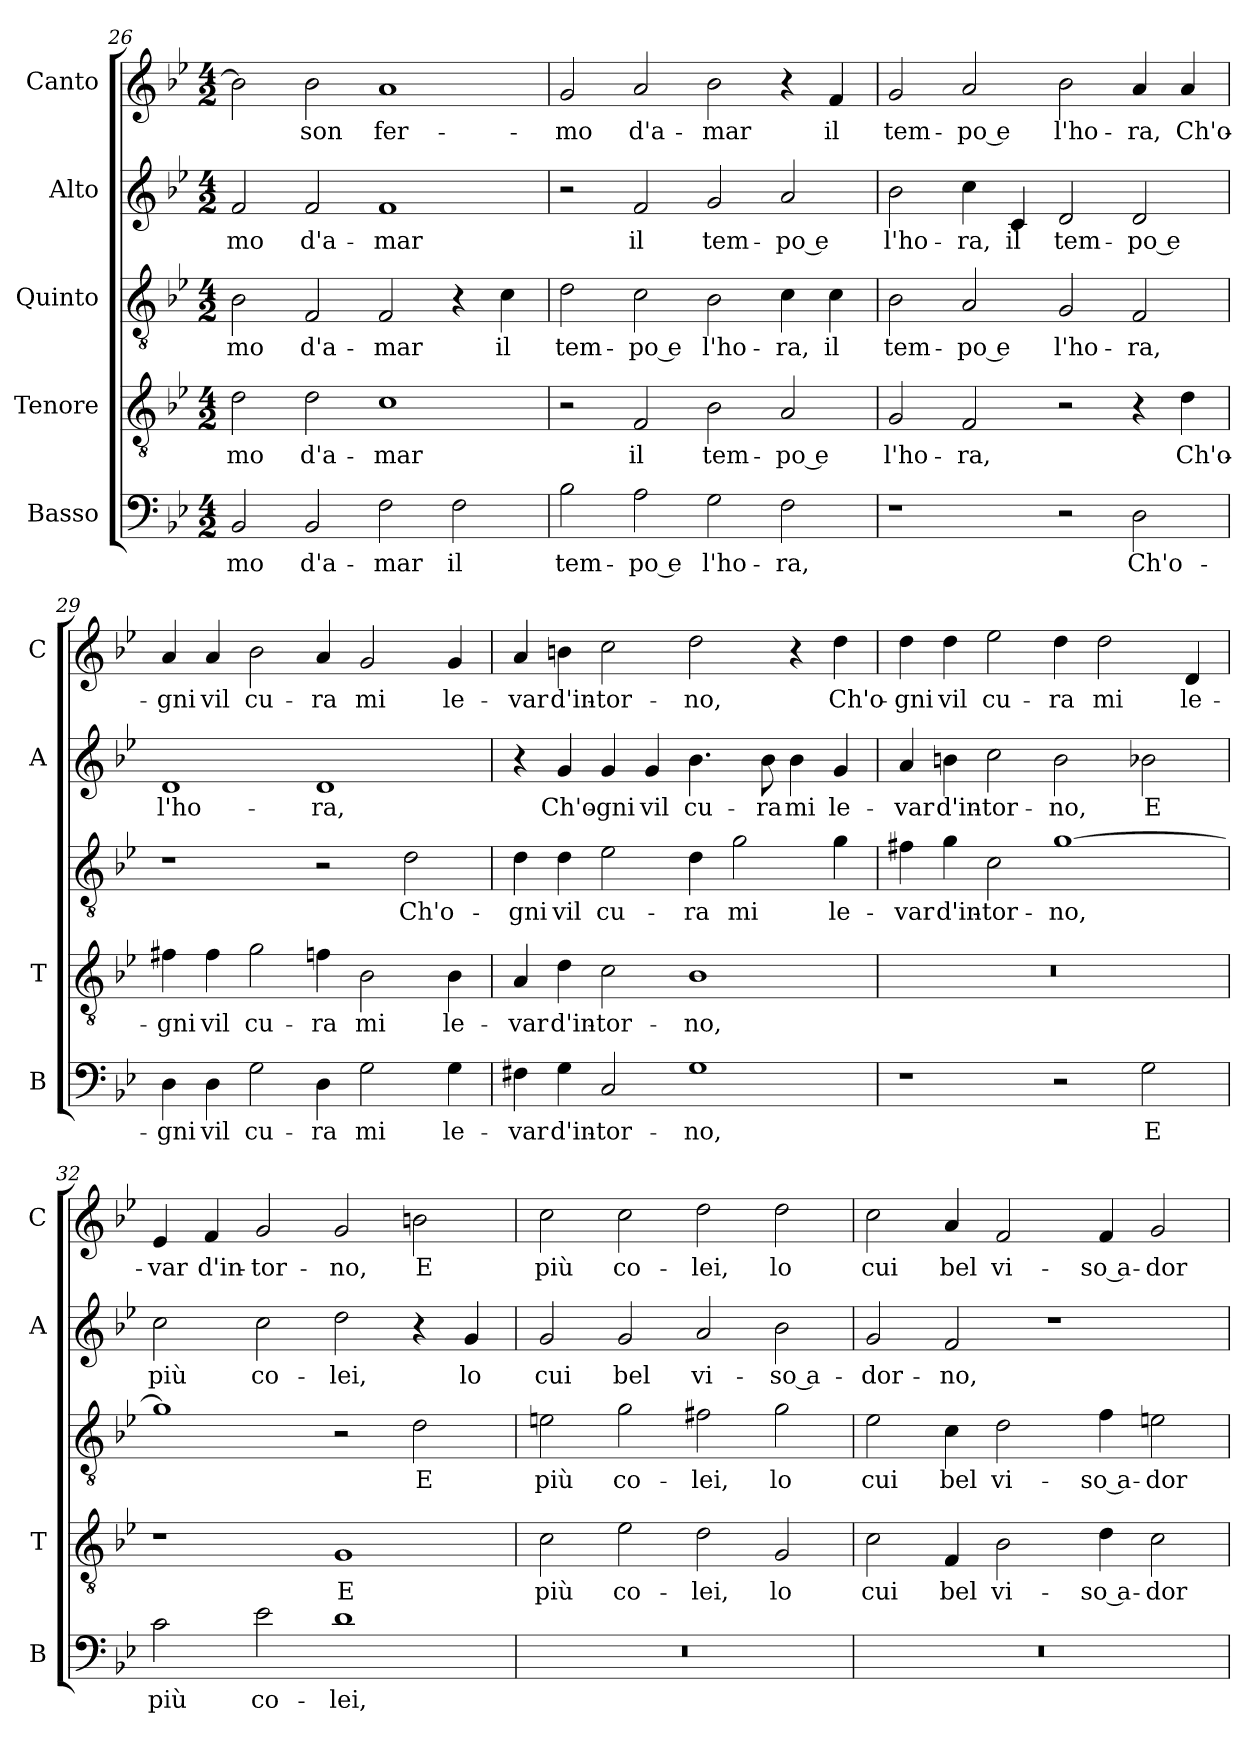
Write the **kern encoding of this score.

**kern	**text	**kern	**text	**kern	**text	**kern	**text	**kern	**text
*part5	*part5	*part4	*part4	*part3	*part3	*part2	*part2	*part1	*part1
*staff5	*staff5	*staff4	*staff4	*staff3	*staff3	*staff2	*staff2	*staff1	*staff1
*I"Basso	*	*I"Tenore	*	*I"Quinto	*	*I"Alto	*	*I"Canto	*
*I'B	*	*I'T	*	*	*	*I'A	*	*I'C	*
*clefF4	*	*clefGv2	*	*clefGv2	*	*clefG2	*	*clefG2	*
*k[b-e-]	*	*k[b-e-]	*	*k[b-e-]	*	*k[b-e-]	*	*k[b-e-]	*
*B-:	*	*B-:	*	*B-:	*	*B-:	*	*B-:	*
*M4/2	*	*M4/2	*	*M4/2	*	*M4/2	*	*M4/2	*
=26	=26	=26	=26	=26	=26	=26	=26	=26	=26
!	!LO:LY:b	!	!LO:LY:b	!	!LO:LY:b	!	!LO:LY:b	!	!
2BB-/	-mo	2d\	-mo	2B-\	-mo	2f/	-mo	2b-\]	.
!	!LO:LY:b	!	!LO:LY:b	!	!LO:LY:b	!	!LO:LY:b	!	!LO:LY:b
2BB-/	d'a-	2d\	d'a-	2F/	d'a-	2f/	d'a-	2b-\	son
!	!LO:LY:b	!	!LO:LY:b	!	!LO:LY:b	!	!LO:LY:b	!	!LO:LY:b
2F\	-mar	1c	-mar	2F/	-mar	1f	-mar	1a	fer-
!	!LO:LY:b	!	!	!	!	!	!	!	!
2F\	il	.	.	4r	.	.	.	.	.
!	!	!	!	!	!LO:LY:b	!	!	!	!
.	.	.	.	4c\	il	.	.	.	.
=27	=27	=27	=27	=27	=27	=27	=27	=27	=27
!	!LO:LY:b	!	!	!	!LO:LY:b	!	!	!	!LO:LY:b
2B-\	tem-	2r	.	2d\	tem-	2r	.	2g/	-mo
!	!LO:LY:b	!	!LO:LY:b	!	!LO:LY:b	!	!LO:LY:b	!	!LO:LY:b
2A\	-po e	2F/	il	2c\	-po e	2f/	il	2a/	d'a-
!	!LO:LY:b	!	!LO:LY:b	!	!LO:LY:b	!	!LO:LY:b	!	!LO:LY:b
2G\	l'ho-	2B-\	tem-	2B-\	l'ho-	2g/	tem-	2b-\	-mar
!	!LO:LY:b	!	!LO:LY:b	!	!LO:LY:b	!	!LO:LY:b	!	!
2F\	-ra,	2A/	-po e	4c\	-ra,	2a/	-po e	4r	.
!	!	!	!	!	!LO:LY:b	!	!	!	!LO:LY:b
.	.	.	.	4c\	il	.	.	4f/	il
!!LO:LB:g=z
=28	=28	=28	=28	=28	=28	=28	=28	=28	=28
!	!	!	!LO:LY:b	!	!LO:LY:b	!	!LO:LY:b	!	!LO:LY:b
1r	.	2G/	l'ho-	2B-\	tem-	2b-\	l'ho-	2g/	tem-
!	!	!	!LO:LY:b	!	!LO:LY:b	!	!LO:LY:b	!	!LO:LY:b
.	.	2F/	-ra,	2A/	-po e	4cc\	-ra,	2a/	-po e
!	!	!	!	!	!	!	!LO:LY:b	!	!
.	.	.	.	.	.	4c/	il	.	.
!	!	!	!	!	!LO:LY:b	!	!LO:LY:b	!	!LO:LY:b
2r	.	2r	.	2G/	l'ho-	2d/	tem-	2b-\	l'ho-
!	!LO:LY:b	!	!	!	!LO:LY:b	!	!LO:LY:b	!	!LO:LY:b
2D\	Ch'o-	4r	.	2F/	-ra,	2d/	-po e	4a/	-ra,
!	!	!	!LO:LY:b	!	!	!	!	!	!LO:LY:b
.	.	4d\	Ch'o-	.	.	.	.	4a/	Ch'o-
=29	=29	=29	=29	=29	=29	=29	=29	=29	=29
!	!LO:LY:b	!	!LO:LY:b	!	!	!	!LO:LY:b	!	!LO:LY:b
4D\	-gni	4f#X\	-gni	1r	.	1d	l'ho-	4a/	-gni
!	!LO:LY:b	!	!LO:LY:b	!	!	!	!	!	!LO:LY:b
4D\	vil	4f#\	vil	.	.	.	.	4a/	vil
!	!LO:LY:b	!	!LO:LY:b	!	!	!	!	!	!LO:LY:b
2G\	cu-	2g\	cu-	.	.	.	.	2b-\	cu-
!	!LO:LY:b	!	!LO:LY:b	!	!	!	!LO:LY:b	!	!LO:LY:b
4D\	-ra	4fn\	-ra	2r	.	1d	-ra,	4a/	-ra
!	!LO:LY:b	!	!LO:LY:b	!	!	!	!	!	!LO:LY:b
2G\	mi	2B-\	mi	.	.	.	.	2g/	mi
!	!	!	!	!	!LO:LY:b	!	!	!	!
.	.	.	.	2d\	Ch'o-	.	.	.	.
!	!LO:LY:b	!	!LO:LY:b	!	!	!	!	!	!LO:LY:b
4G\	le-	4B-\	le-	.	.	.	.	4g/	le-
=30	=30	=30	=30	=30	=30	=30	=30	=30	=30
!	!LO:LY:b	!	!LO:LY:b	!	!LO:LY:b	!	!	!	!LO:LY:b
4F#X\	-var	4A/	-var	4d\	-gni	4r	.	4a/	-var
!	!LO:LY:b	!	!LO:LY:b	!	!LO:LY:b	!	!LO:LY:b	!	!LO:LY:b
4G\	d'in-	4d\	d'in-	4d\	vil	4g/	Ch'o-	4bn\	d'in-
!	!LO:LY:b	!	!LO:LY:b	!	!LO:LY:b	!	!LO:LY:b	!	!LO:LY:b
2C/	-tor-	2c\	-tor-	2e-\	cu-	4g/	-gni	2cc\	-tor-
!	!	!	!	!	!	!	!LO:LY:b	!	!
.	.	.	.	.	.	4g/	vil	.	.
!	!LO:LY:b	!	!LO:LY:b	!	!LO:LY:b	!	!LO:LY:b	!	!LO:LY:b
1G	-no,	1B-	-no,	4d\	-ra	4.b-\	cu-	2dd\	-no,
!	!	!	!	!	!LO:LY:b	!	!	!	!
.	.	.	.	2g\	mi	.	.	.	.
!	!	!	!	!	!	!	!LO:LY:b	!	!
.	.	.	.	.	.	8b-\	-ra	.	.
!	!	!	!	!	!	!	!LO:LY:b	!	!
.	.	.	.	.	.	4b-\	mi	4r	.
!	!	!	!	!	!LO:LY:b	!	!LO:LY:b	!	!LO:LY:b
.	.	.	.	4g\	le-	4g/	le-	4dd\	Ch'o-
=31	=31	=31	=31	=31	=31	=31	=31	=31	=31
!	!	!	!	!	!LO:LY:b	!	!LO:LY:b	!	!LO:LY:b
1r	.	0r	.	4f#X\	-var	4a/	-var	4dd\	-gni
!	!	!	!	!	!LO:LY:b	!	!LO:LY:b	!	!LO:LY:b
.	.	.	.	4g\	d'in-	4bn\	d'in-	4dd\	vil
!	!	!	!	!	!LO:LY:b	!	!LO:LY:b	!	!LO:LY:b
.	.	.	.	2c\	-tor-	2cc\	-tor-	2ee-\	cu-
!	!	!	!	!	!LO:LY:b	!	!LO:LY:b	!	!LO:LY:b
2r	.	.	.	[1g	-no,	2b\	-no,	4dd\	-ra
!	!	!	!	!	!	!	!	!	!LO:LY:b
.	.	.	.	.	.	.	.	2dd\	mi
!	!LO:LY:b	!	!	!	!	!	!LO:LY:b	!	!
2G\	E	.	.	.	.	2b-X\	E	.	.
!	!	!	!	!	!	!	!	!	!LO:LY:b
.	.	.	.	.	.	.	.	4d/	le-
!!LO:PB:g=z
=32	=32	=32	=32	=32	=32	=32	=32	=32	=32
!	!LO:LY:b	!	!	!	!	!	!LO:LY:b	!	!LO:LY:b
2c\	più	1r	.	1g]	.	2cc\	più	4e-/	-var
!	!	!	!	!	!	!	!	!	!LO:LY:b
.	.	.	.	.	.	.	.	4f/	d'in-
!	!LO:LY:b	!	!	!	!	!	!LO:LY:b	!	!LO:LY:b
2e-\	co-	.	.	.	.	2cc\	co-	2g/	-tor-
!	!LO:LY:b	!	!LO:LY:b	!	!	!	!LO:LY:b	!	!LO:LY:b
1d	-lei,	1G	E	2r	.	2dd\	-lei,	2g/	-no,
!	!	!	!	!	!LO:LY:b	!	!	!	!LO:LY:b
.	.	.	.	2d\	E	4r	.	2bn\	E
!	!	!	!	!	!	!	!LO:LY:b	!	!
.	.	.	.	.	.	4g/	lo	.	.
=33	=33	=33	=33	=33	=33	=33	=33	=33	=33
!	!	!	!LO:LY:b	!	!LO:LY:b	!	!LO:LY:b	!	!LO:LY:b
0r	.	2c\	più	2en\	più	2g/	cui	2cc\	più
!	!	!	!LO:LY:b	!	!LO:LY:b	!	!LO:LY:b	!	!LO:LY:b
.	.	2e-\	co-	2g\	co-	2g/	bel	2cc\	co-
!	!	!	!LO:LY:b	!	!LO:LY:b	!	!LO:LY:b	!	!LO:LY:b
.	.	2d\	-lei,	2f#X\	-lei,	2a/	vi-	2dd\	-lei,
!	!	!	!LO:LY:b	!	!LO:LY:b	!	!LO:LY:b	!	!LO:LY:b
.	.	2G/	lo	2g\	lo	2b-\	-so a-	2dd\	lo
=34	=34	=34	=34	=34	=34	=34	=34	=34	=34
!	!	!	!LO:LY:b	!	!LO:LY:b	!	!LO:LY:b	!	!LO:LY:b
0r	.	2c\	cui	2e-\	cui	2g/	-dor-	2cc\	cui
!	!	!	!LO:LY:b	!	!LO:LY:b	!	!LO:LY:b	!	!LO:LY:b
.	.	4F/	bel	4c\	bel	2f/	-no,	4a/	bel
!	!	!	!LO:LY:b	!	!LO:LY:b	!	!	!	!LO:LY:b
.	.	2B-\	vi-	2d\	vi-	.	.	2f/	vi-
.	.	.	.	.	.	1r	.	.	.
!	!	!	!LO:LY:b	!	!LO:LY:b	!	!	!	!LO:LY:b
.	.	4d\	-so a-	4f\	-so a-	.	.	4f/	-so a-
!	!	!	!LO:LY:b	!	!LO:LY:b	!	!	!	!LO:LY:b
.	.	2c\	-dor-	2en\	-dor-	.	.	2g/	-dor-
=	=	=	=	=	=	=	=	=	=
*-	*-	*-	*-	*-	*-	*-	*-	*-	*-
